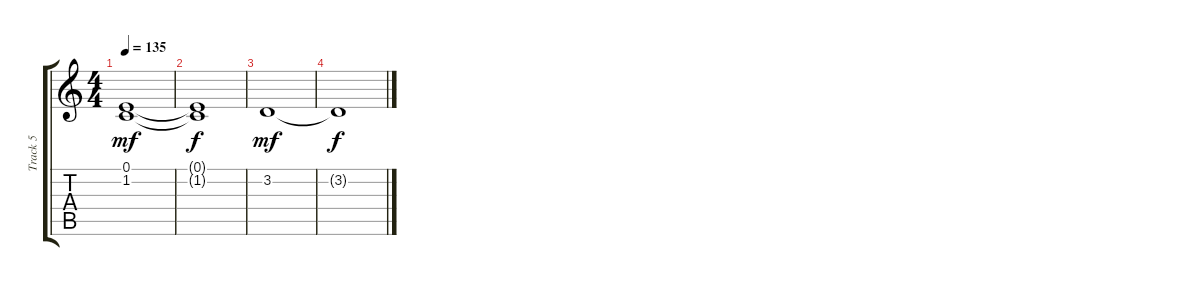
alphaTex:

\track ("Track 5" "Track 5") {instrument stringensemble1}
\staff {score tabs}
\tuning (E4 B3 G3 D3 A2 E2) {hide}
\ts (4 4)
\tempo 135
\clef g2
\ks c
(0.1 1.2).1{dy mf} |
(0.1{t} 1.2{t}).1{dy f} |
3.2.1{dy mf} |
3.2{t}.1{dy f}
